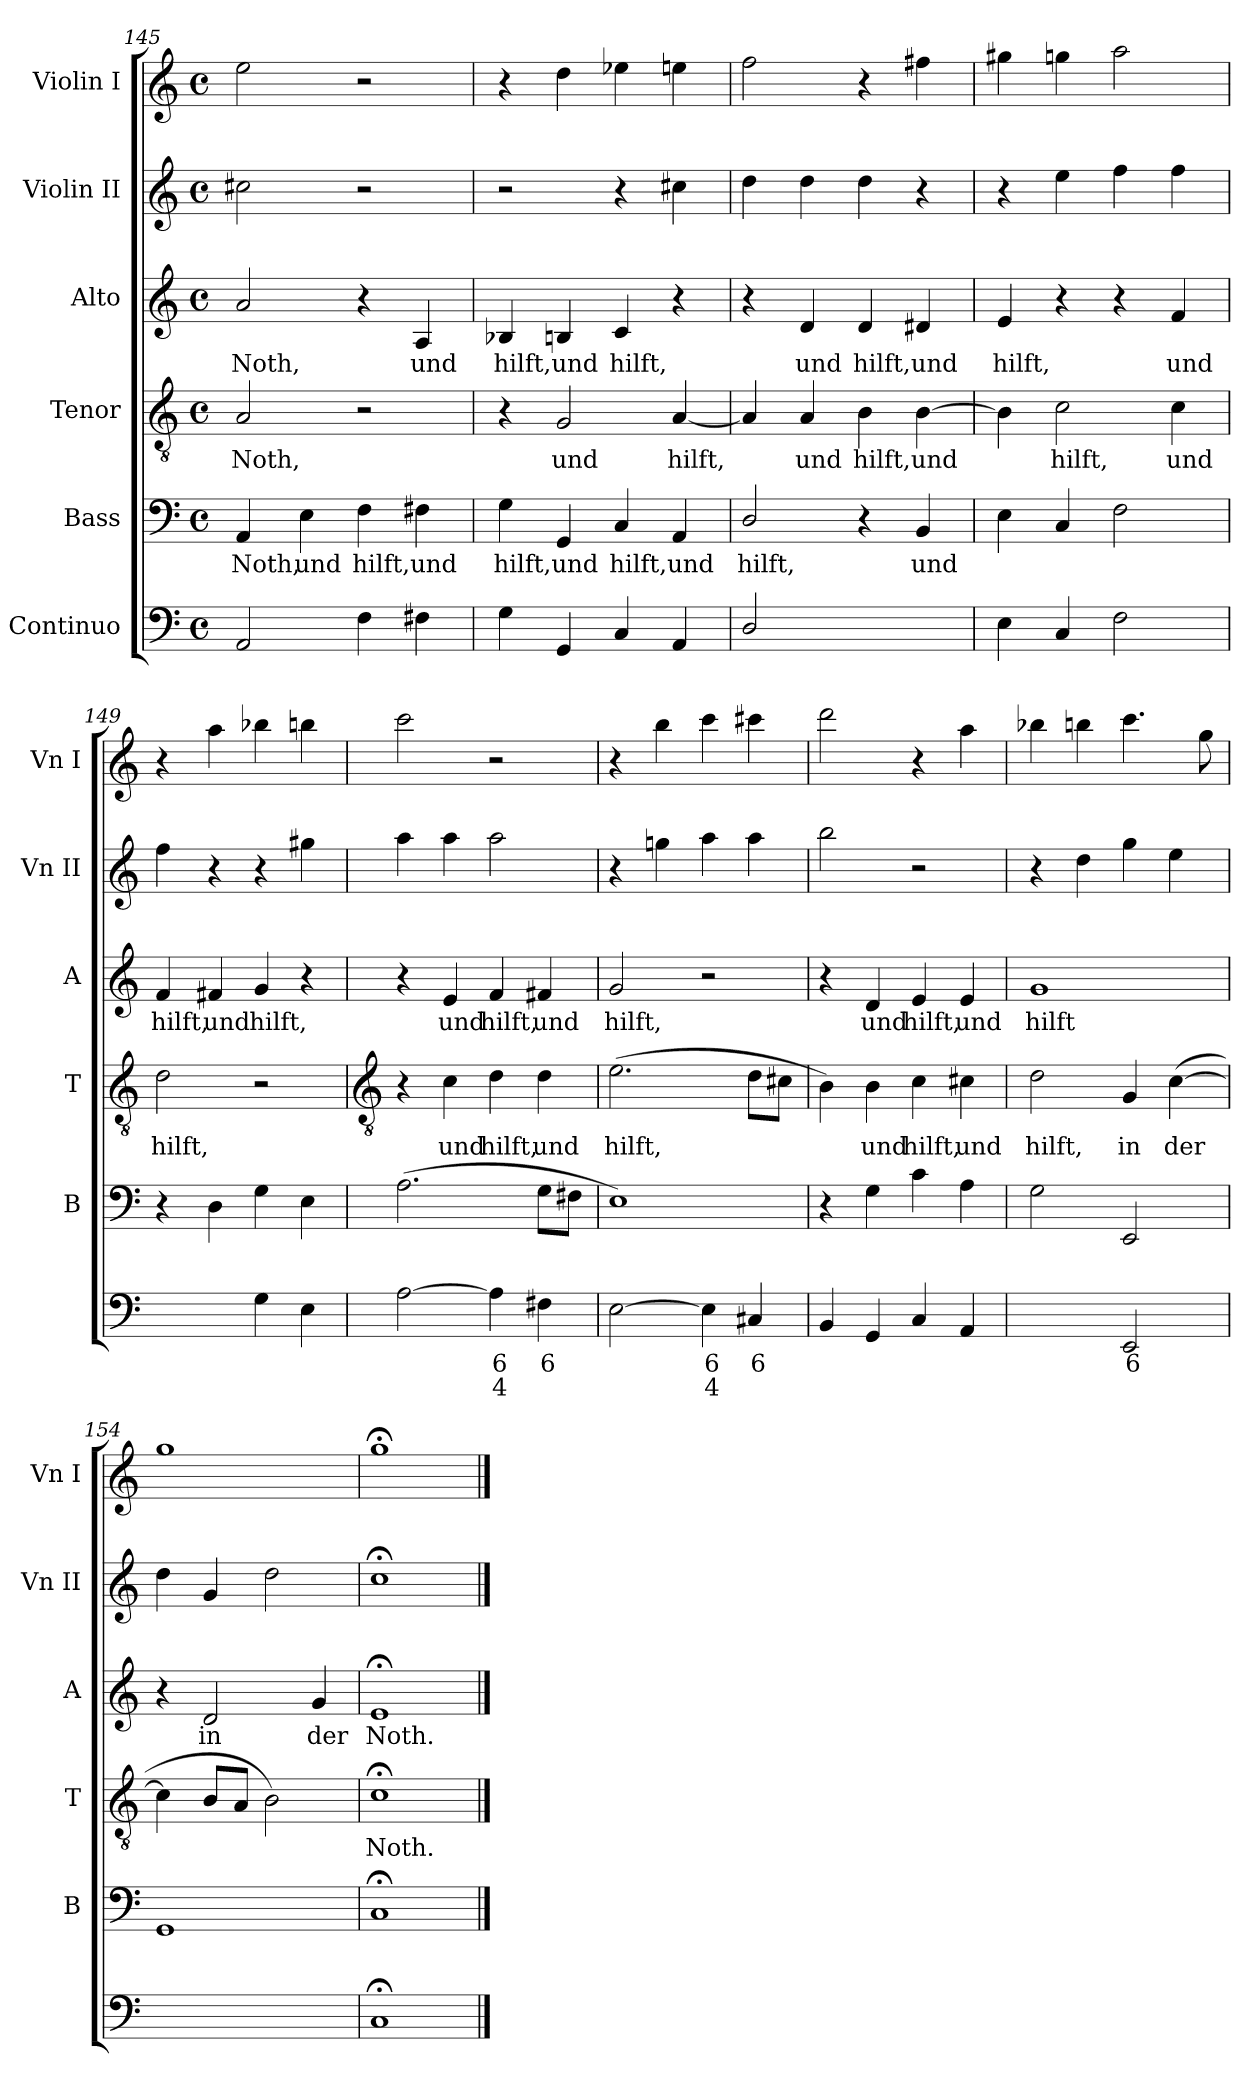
**kern	**text	**text	**kern	**text	**kern	**text	**kern	**text	**kern	**kern
*part6	*part6	*part6	*part5	*part5	*part4	*part4	*part3	*part3	*part2	*part1
*staff6	*staff6	*staff6	*staff5	*staff5	*staff4	*staff4	*staff3	*staff3	*staff2	*staff1
*I"Continuo	*	*	*I"Bass	*	*I"Tenor	*	*I"Alto	*	*I"Violin II	*I"Violin I
*	*	*	*I'B	*	*I'T	*	*I'A	*	*I'Vn II	*I'Vn I
!!LO:LB:g=z
*clefF4	*	*	*clefF4	*	*clefGv2	*	*clefG2	*	*clefG2	*clefG2
*k[]	*	*	*k[]	*	*k[]	*	*k[]	*	*k[]	*k[]
*C:	*	*	*C:	*	*C:	*	*C:	*	*C:	*C:
*M4/4	*	*	*M4/4	*	*M4/4	*	*M4/4	*	*M4/4	*M4/4
*met(c)	*	*	*met(c)	*	*met(c)	*	*met(c)	*	*met(c)	*met(c)
=145	=145	=145	=145	=145	=145	=145	=145	=145	=145	=145
!	!	!	!	!LO:LY:b	!	!LO:LY:b	!	!LO:LY:b	!	!
2AA	.	.	4AA	Noth,	2A	Noth,	2a	Noth,	2cc#X	2ee
!	!	!	!	!LO:LY:b	!	!	!	!	!	!
.	.	.	4E	und	.	.	.	.	.	.
!	!	!	!	!LO:LY:b	!	!	!	!	!	!
4F	.	.	4F	hilft,	2r	.	4r	.	2r	2r
!	!	!	!	!LO:LY:b	!	!	!	!LO:LY:b	!	!
4F#X	.	.	4F#X	und	.	.	4A	und	.	.
=146	=146	=146	=146	=146	=146	=146	=146	=146	=146	=146
!	!	!	!	!LO:LY:b	!	!	!	!LO:LY:b	!	!
4G	.	.	4G	hilft,	4r	.	4B-X	hilft,	2r	4r
!	!	!	!	!LO:LY:b	!	!LO:LY:b	!	!LO:LY:b	!	!
4GG	.	.	4GG	und	2G	und	4Bn	und	.	4dd
!	!	!	!	!LO:LY:b	!	!	!	!LO:LY:b	!	!
4C	.	.	4C	hilft,	.	.	4c	hilft,	4r	4ee-X
!	!	!	!	!LO:LY:b	!	!LO:LY:b	!	!	!	!
4AA	.	.	4AA	und	[4A	hilft,	4r	.	4cc#X	4een
=147	=147	=147	=147	=147	=147	=147	=147	=147	=147	=147
!	!	!	!	!LO:LY:b	!	!	!	!	!	!
2D/	.	.	2D/	hilft,	4A]	.	4r	.	4dd	2ff
!	!	!	!	!	!	!LO:LY:b	!	!LO:LY:b	!	!
.	.	.	.	.	4A	und	4d	und	4dd	.
!	!	!	!	!	!	!LO:LY:b	!	!LO:LY:b	!	!
[4BByy	.	.	4r	.	4B	hilft,	4d	hilft,	4dd	4r
!	!	!	!	!LO:LY:b	!	!LO:LY:b	!	!LO:LY:b	!	!
4BByy]	.	.	4BB	und	[4B	und	4d#X	und	4r	4ff#X
=148	=148	=148	=148	=148	=148	=148	=148	=148	=148	=148
!	!	!	!	!	!	!	!	!LO:LY:b	!	!
4E	.	.	4E	.	4B]	.	4e	hilft,	4r	4gg#X
!	!	!	!	!	!	!LO:LY:b	!	!	!	!
4C	.	.	4C	.	2c	hilft,	4r	.	4ee	4ggn
2F	.	.	2F	.	.	.	4r	.	4ff	2aa
!	!	!	!	!	!	!LO:LY:b	!	!LO:LY:b	!	!
.	.	.	.	.	4c	und	4f	und	4ff	.
=149	=149	=149	=149	=149	=149	=149	=149	=149	=149	=149
!	!	!	!	!	!	!LO:LY:b	!	!LO:LY:b	!	!
[4Dyy	.	.	4r	.	2d	hilft,	4f	hilft,	4ff	4r
!	!	!	!	!	!	!	!	!LO:LY:b	!	!
4Dyy]	.	.	4D	.	.	.	4f#X	und	4r	4aa
!	!	!	!	!	!	!	!	!LO:LY:b	!	!
4G	.	.	4G	.	2r	.	4g	hilft,	4r	4bb-X
4E	.	.	4E	.	.	.	4r	.	4gg#X	4bbn
!!LO:LB:g=z
=150	=150	=150	=150	=150	=150	=150	=150	=150	=150	=150
*	*	*	*	*	*clefGv2	*	*	*	*	*
[2A	.	.	(>2.A	.	4r	.	4r	.	4aa	2ccc
!	!	!	!	!	!	!LO:LY:b	!	!LO:LY:b	!	!
.	.	.	.	.	4c	und	4e	und	4aa	.
!	!LO:LY:b	!LO:LY:b	!	!	!	!LO:LY:b	!	!LO:LY:b	!	!
4A]	6	4	.	.	4d	hilft,	4f	hilft,	2aa	2r
!	!LO:LY:b	!	!	!	!	!LO:LY:b	!	!LO:LY:b	!	!
4F#X	6	.	8GL	.	4d	und	4f#X	und	.	.
.	.	.	8F#XJ	.	.	.	.	.	.	.
=151	=151	=151	=151	=151	=151	=151	=151	=151	=151	=151
!	!	!	!	!	!	!LO:LY:b	!	!LO:LY:b	!	!
[2E	.	.	1E)	.	(>2.e	hilft,	2g	hilft,	4r	4r
.	.	.	.	.	.	.	.	.	4ggn	4bb
!	!LO:LY:b	!LO:LY:b	!	!	!	!	!	!	!	!
4E]	6	4	.	.	.	.	2r	.	4aa	4ccc
!	!LO:LY:b	!	!	!	!	!	!	!	!	!
4C#X	6	.	.	.	8dL	.	.	.	4aa	4ccc#X
.	.	.	.	.	8c#XJ	.	.	.	.	.
=152	=152	=152	=152	=152	=152	=152	=152	=152	=152	=152
4BB	.	.	4r	.	4B)	.	4r	.	2bb	2ddd
!	!	!	!	!	!	!LO:LY:b	!	!LO:LY:b	!	!
4GG	.	.	4G	.	4B	und	4d	und	.	.
!	!	!	!	!	!	!LO:LY:b	!	!LO:LY:b	!	!
4C	.	.	4c	.	4c	hilft,	4e	hilft,	2r	4r
!	!	!	!	!	!	!LO:LY:b	!	!LO:LY:b	!	!
4AA	.	.	4A	.	4c#X	und	4e	und	.	4aa
=153	=153	=153	=153	=153	=153	=153	=153	=153	=153	=153
!	!	!	!	!	!	!LO:LY:b	!	!LO:LY:b	!	!
[4GGyy	.	.	2G	.	2d	hilft,	1g	hilft	4r	4bb-X
4GGyy]	.	.	.	.	.	.	.	.	4dd	4bbn
!	!LO:LY:b	!	!	!	!	!LO:LY:b	!	!	!	!
2EE	6	.	2EE	.	4G	in	.	.	4gg	4.ccc
!	!	!	!	!	!	!LO:LY:b	!	!	!	!
.	.	.	.	.	(>[4c	der	.	.	4ee	.
.	.	.	.	.	.	.	.	.	.	8gg
=154	=154	=154	=154	=154	=154	=154	=154	=154	=154	=154
!	!LO:LY:b	!	!	!	!	!	!	!	!	!
[2GGyy	4	.	1GG	.	4c]	.	4r	.	4dd	1gg
!	!	!	!	!	!	!	!	!LO:LY:b	!	!
.	.	.	.	.	8BL	.	2d	in	4g	.
.	.	.	.	.	8AJ	.	.	.	.	.
!	!LO:LY:b	!	!	!	!	!	!	!	!	!
2GGyy]	3	.	.	.	2B)	.	.	.	2dd	.
!	!	!	!	!	!	!	!	!LO:LY:b	!	!
.	.	.	.	.	.	.	4g	der	.	.
=155	=155	=155	=155	=155	=155	=155	=155	=155	=155	=155
!	!	!	!	!	!	!LO:LY:b	!	!LO:LY:b	!	!
1C;<	.	.	1C;<	.	1c;<	Noth.	1e;<	Noth.	1cc;<	1gg;<
==	==	==	==	==	==	==	==	==	==	==
*-	*-	*-	*-	*-	*-	*-	*-	*-	*-	*-
